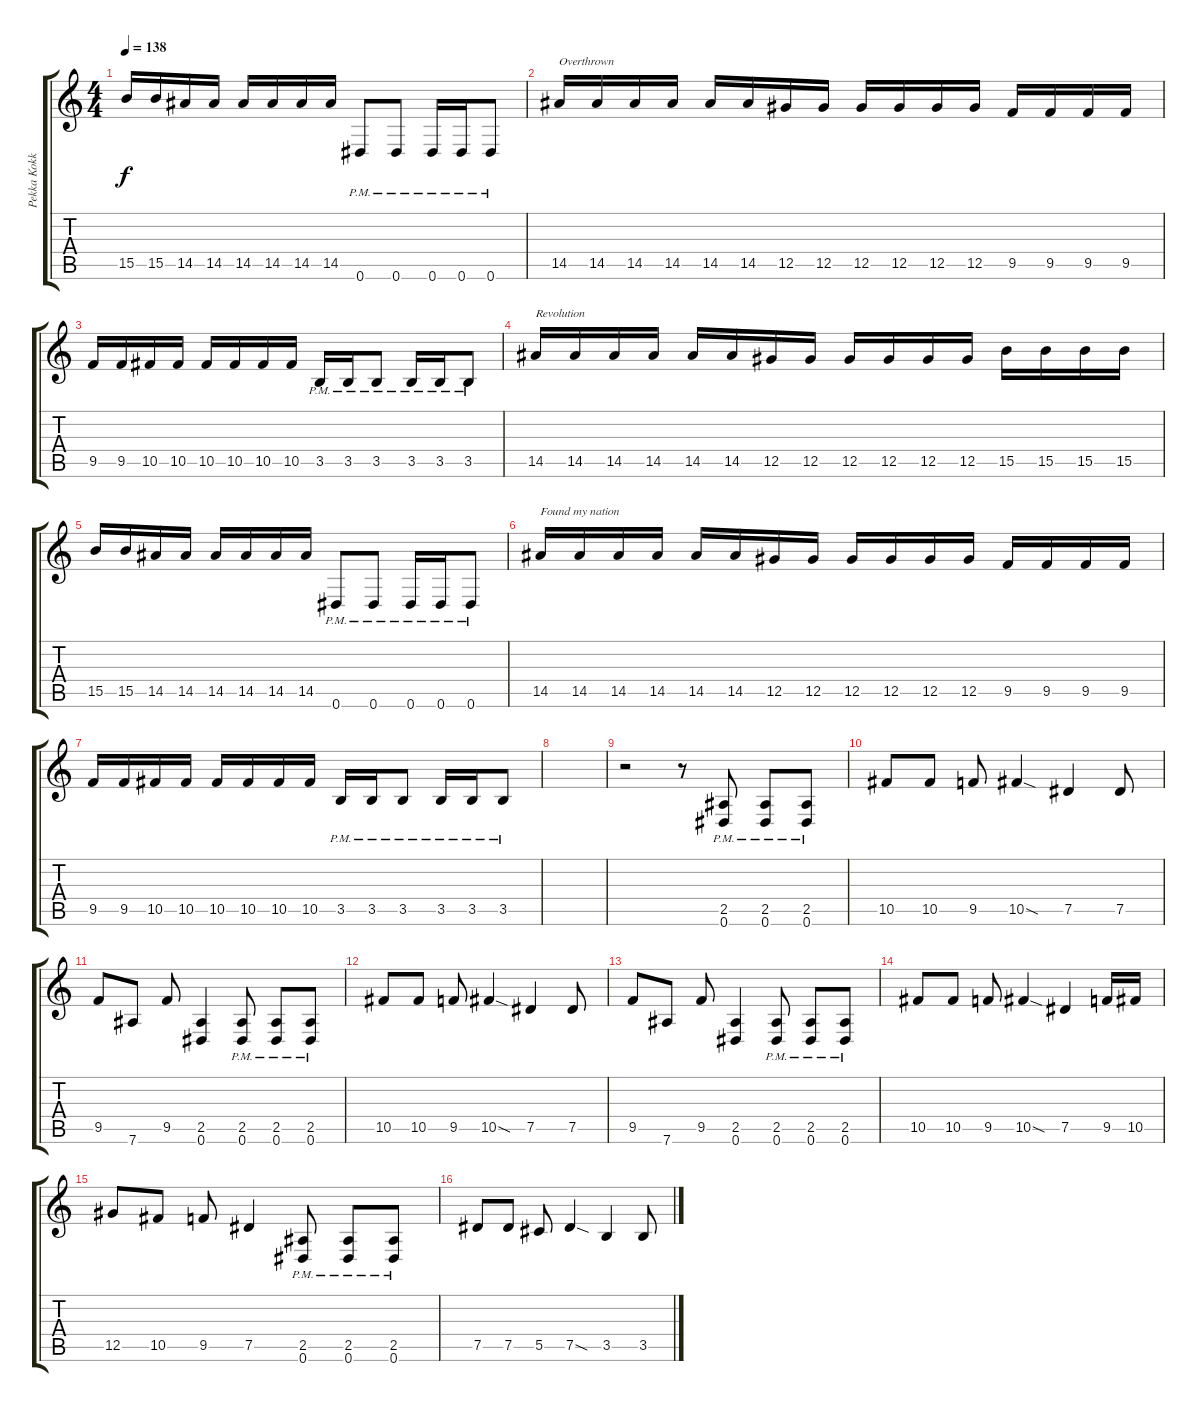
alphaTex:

\track ("Pekka Kokko" "Pekka Kokk") {instrument distortionguitar}
\staff {score tabs}
\tuning (Eb4 Bb3 Gb3 Db3 Ab2 Eb2) {hide}
\ts (4 4)
\tempo 138
\clef g2
\ks c
15.5.16{dy f} 15.5.16 14.5.16 14.5.16 14.5.16 14.5.16 14.5.16 14.5.16 0.6{pm}.8 0.6{pm}.8 0.6{pm}.16 0.6{pm}.16 0.6{pm}.8 |
14.5.16{txt "Overthrown"} 14.5.16 14.5.16 14.5.16 14.5.16 14.5.16 12.5.16 12.5.16 12.5.16 12.5.16 12.5.16 12.5.16 9.5.16 9.5.16 9.5.16 9.5.16 |
9.5.16 9.5.16 10.5.16 10.5.16 10.5.16 10.5.16 10.5.16 10.5.16 3.5{pm}.16 3.5{pm}.16 3.5{pm}.8 3.5{pm}.16 3.5{pm}.16 3.5{pm}.8 |
14.5.16{txt "Revolution"} 14.5.16 14.5.16 14.5.16 14.5.16 14.5.16 12.5.16 12.5.16 12.5.16 12.5.16 12.5.16 12.5.16 15.5.16 15.5.16 15.5.16 15.5.16 |
15.5.16 15.5.16 14.5.16 14.5.16 14.5.16 14.5.16 14.5.16 14.5.16 0.6{pm}.8 0.6{pm}.8 0.6{pm}.16 0.6{pm}.16 0.6{pm}.8 |
14.5.16{txt "Found my nation"} 14.5.16 14.5.16 14.5.16 14.5.16 14.5.16 12.5.16 12.5.16 12.5.16 12.5.16 12.5.16 12.5.16 9.5.16 9.5.16 9.5.16 9.5.16 |
9.5.16 9.5.16 10.5.16 10.5.16 10.5.16 10.5.16 10.5.16 10.5.16 3.5{pm}.16 3.5{pm}.16 3.5{pm}.8 3.5{pm}.16 3.5{pm}.16 3.5{pm}.8 |
|
r.2 r.8 (2.5{pm} 0.6{pm}).8 (2.5{pm} 0.6{pm}).8 (2.5{pm} 0.6{pm}).8 |
10.5.8 10.5.8 9.5.8 10.5{sod}.4 7.5.4 7.5.8 |
9.5.8 7.6.8 9.5.8 (2.5 0.6).4 (2.5{pm} 0.6{pm}).8 (2.5{pm} 0.6{pm}).8 (2.5{pm} 0.6{pm}).8 |
10.5.8 10.5.8 9.5.8 10.5{sod}.4 7.5.4 7.5.8 |
9.5.8 7.6.8 9.5.8 (2.5 0.6).4 (2.5{pm} 0.6{pm}).8 (2.5{pm} 0.6{pm}).8 (2.5{pm} 0.6{pm}).8 |
10.5.8 10.5.8 9.5.8 10.5{sod}.4 7.5.4 9.5.16 10.5.16 |
12.5.8 10.5.8 9.5.8 7.5.4 (2.5{pm} 0.6{pm}).8 (2.5{pm} 0.6{pm}).8 (2.5{pm} 0.6{pm}).8 |
7.5.8 7.5.8 5.5.8 7.5{sod}.4 3.5.4 3.5.8
